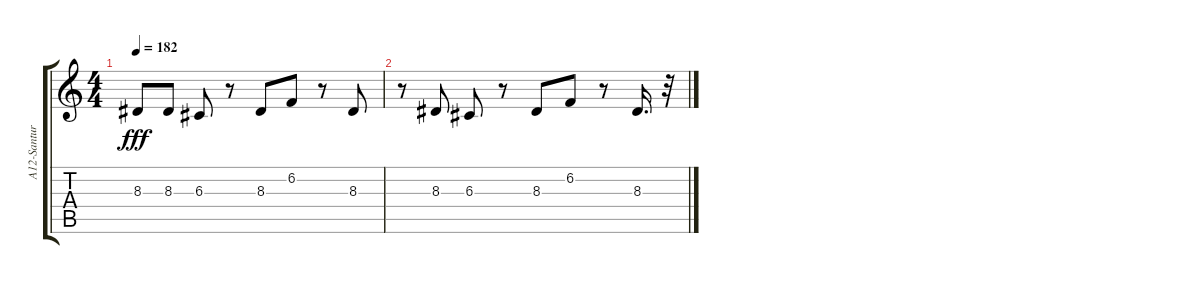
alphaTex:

\track ("A12-Santur      " "A12-Santur") {instrument dulcimer}
\staff {score tabs}
\tuning (E4 B3 G3 D3 A2 E2) {hide}
\ts (4 4)
\tempo 182
\clef g2
\ks c
8.3.8{dy fff} 8.3.8 6.3.8 r.8 8.3.8 6.2.8 r.8 8.3.8 |
r.8 8.3.8 6.3.8 r.8 8.3.8 6.2.8 r.8 8.3.16{d} r.32
